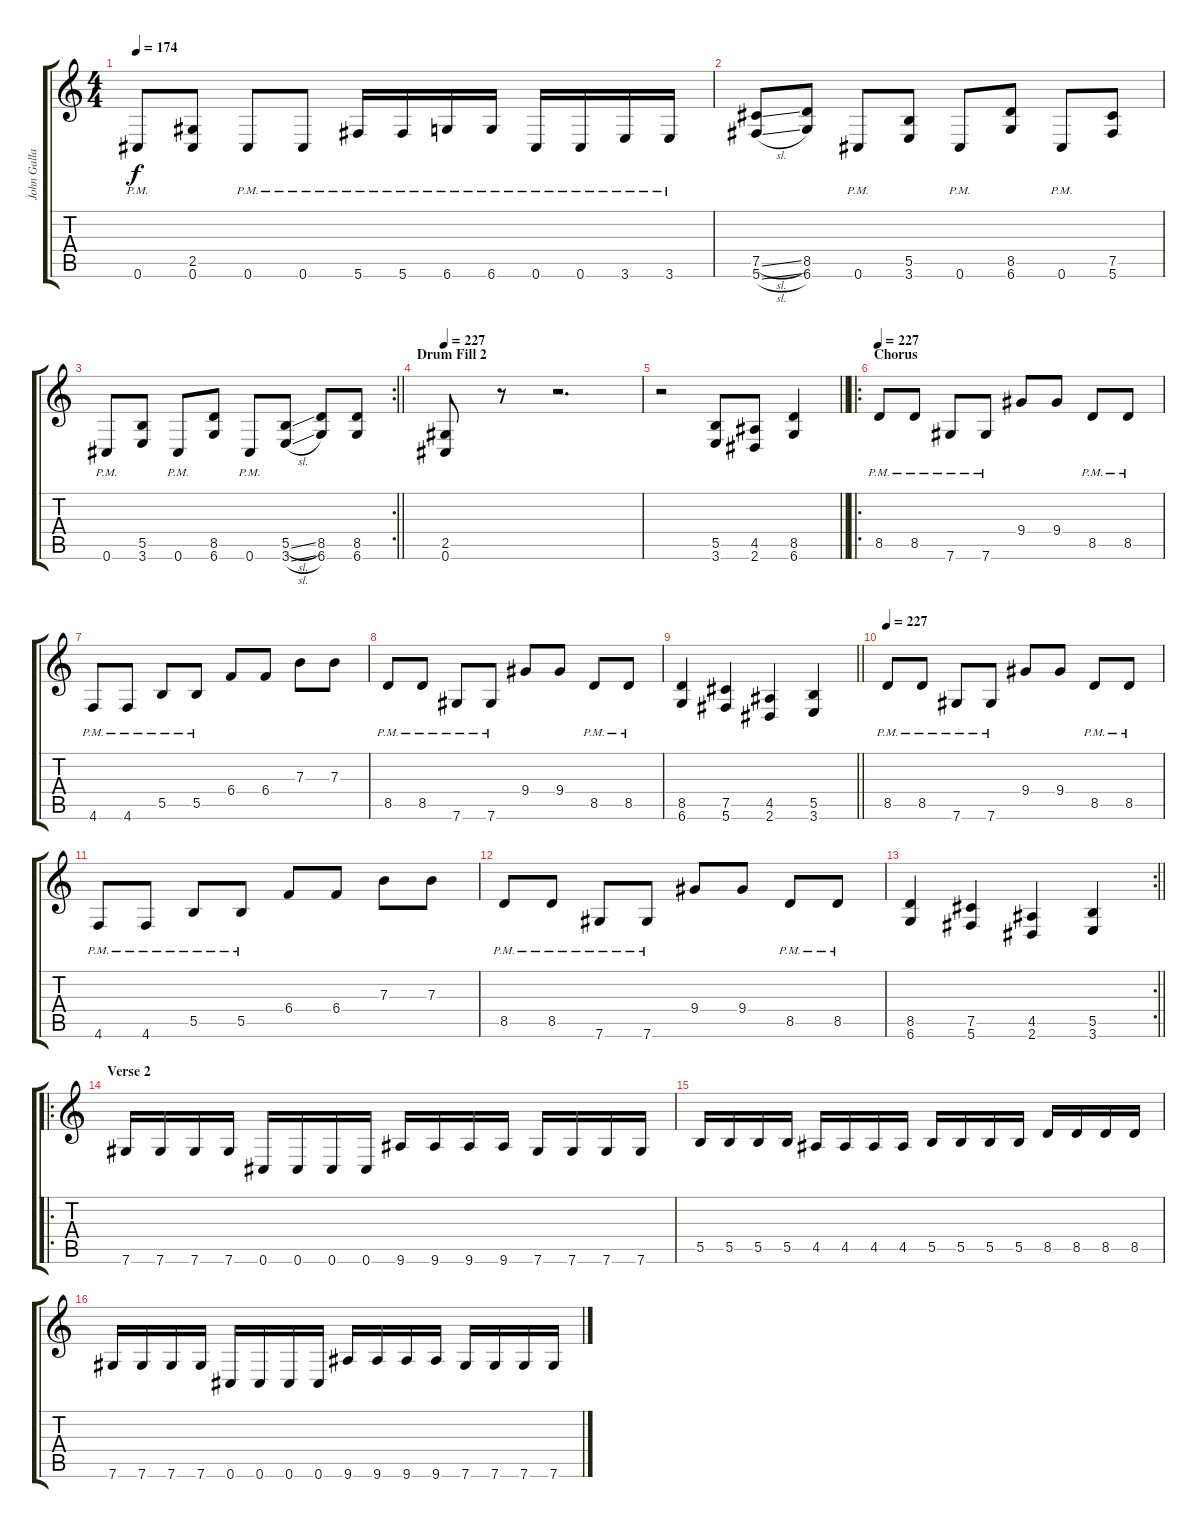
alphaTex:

\track ("John Gallagher" "John Galla") {instrument distortionguitar}
\staff {score tabs}
\tuning (Db4 Ab3 E3 B2 Gb2 Db2) {hide}
\ts (4 4)
\tempo 174
\clef g2
\ks c
0.6{pm}.8{dy f} (2.5 0.6).8 0.6{pm}.8 0.6{pm}.8 5.6{pm}.16 5.6{pm}.16 6.6{pm}.16 6.6{pm}.16 0.6{pm}.16 0.6{pm}.16 3.6{pm}.16 3.6{pm}.16 |
(7.5{sl} 5.6{sl}).8 (8.5 6.6).8 0.6{pm}.8 (5.5 3.6).8 0.6{pm}.8 (8.5 6.6).8 0.6{pm}.8 (7.5 5.6).8 |
\rc 2
\barLineRight lightlight
0.6{pm}.8 (5.5 3.6).8 0.6{pm}.8 (8.5 6.6).8 0.6{pm}.8 (5.5{sl} 3.6{sl}).8 (8.5 6.6).8 (8.5 6.6).8 |
\section ("" "Drum Fill 2")
\tempo 227
(2.5 0.6).8 r.8 r.2{d} |
\barLineRight lightlight
r.2 (5.5 3.6).8 (4.5 2.6).8 (8.5 6.6).4 |
\ro
\section ("" "Chorus")
\tempo 227
8.5{pm}.8 8.5{pm}.8 7.6{pm}.8 7.6{pm}.8 9.4.8 9.4.8 8.5{pm}.8 8.5{pm}.8 |
4.6{pm}.8 4.6{pm}.8 5.5{pm}.8 5.5{pm}.8 6.4.8 6.4.8 7.3.8 7.3.8 |
8.5{pm}.8 8.5{pm}.8 7.6{pm}.8 7.6{pm}.8 9.4.8 9.4.8 8.5{pm}.8 8.5{pm}.8 |
\barLineRight lightlight
(8.5 6.6).4 (7.5 5.6).4 (4.5 2.6).4 (5.5 3.6).4 |
\tempo 227
8.5{pm}.8 8.5{pm}.8 7.6{pm}.8 7.6{pm}.8 9.4.8 9.4.8 8.5{pm}.8 8.5{pm}.8 |
4.6{pm}.8 4.6{pm}.8 5.5{pm}.8 5.5{pm}.8 6.4.8 6.4.8 7.3.8 7.3.8 |
8.5{pm}.8 8.5{pm}.8 7.6{pm}.8 7.6{pm}.8 9.4.8 9.4.8 8.5{pm}.8 8.5{pm}.8 |
\rc 2
\barLineRight lightlight
(8.5 6.6).4 (7.5 5.6).4 (4.5 2.6).4 (5.5 3.6).4 |
\ro
\section ("" "Verse 2")
7.6.16 7.6.16 7.6.16 7.6.16 0.6.16 0.6.16 0.6.16 0.6.16 9.6.16 9.6.16 9.6.16 9.6.16 7.6.16 7.6.16 7.6.16 7.6.16 |
5.5.16 5.5.16 5.5.16 5.5.16 4.5.16 4.5.16 4.5.16 4.5.16 5.5.16 5.5.16 5.5.16 5.5.16 8.5.16 8.5.16 8.5.16 8.5.16 |
7.6.16 7.6.16 7.6.16 7.6.16 0.6.16 0.6.16 0.6.16 0.6.16 9.6.16 9.6.16 9.6.16 9.6.16 7.6.16 7.6.16 7.6.16 7.6.16
